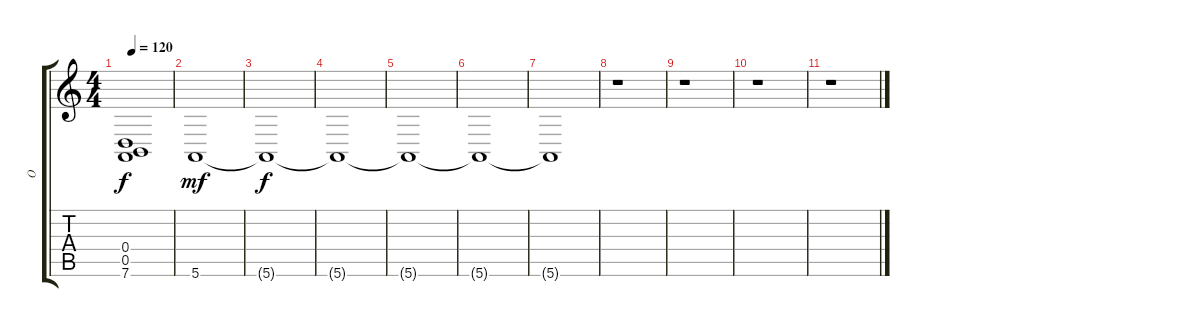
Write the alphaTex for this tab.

\track ("O" "O") {instrument stringensemble1}
\staff {score tabs}
\tuning (E4 B3 G3 D3 A2 E2) {hide}
\ts (4 4)
\tempo 120
\clef g2
\ks c
(0.4 0.5 7.6).1{dy f} |
5.6.1{dy mf} |
5.6{t}.1{dy f} |
5.6{t}.1 |
5.6{t}.1{volume 0} |
5.6{t}.1 |
5.6{t}.1 |
r.1 |
r.1 |
r.1 |
r.1
